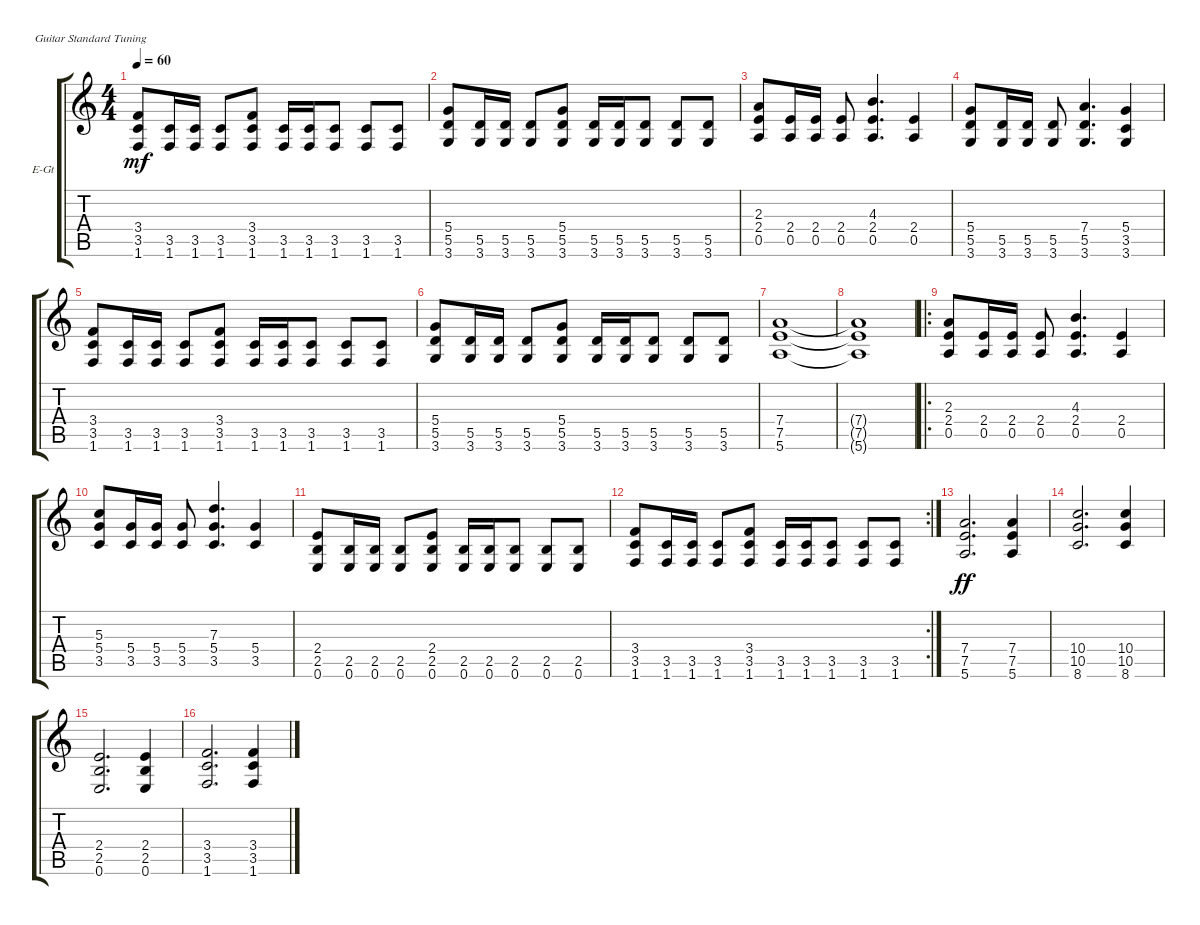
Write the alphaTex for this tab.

\defaultSystemsLayout 4
\bracketExtendMode groupsimilarinstruments
\firstSystemTrackNameOrientation horizontal
\otherSystemsTrackNameOrientation horizontal
\track ("Leha" "E-Gt") {instrument distortionguitar}
\staff {score tabs}
\tuning (E4 B3 G3 D3 A2 E2)
\ts (4 4)
\tempo 60
\clef g2
\ks c
(1.6 3.5 3.4).8{dy mf} (1.6 3.5).16 (1.6 3.5).16 (1.6 3.5).8 (1.6 3.5 3.4).8 (1.6 3.5).16 (1.6 3.5).16 (1.6 3.5).8 (1.6 3.5).8 (1.6 3.5).8 |
(3.6 5.5 5.4).8 (3.6 5.5).16 (3.6 5.5).16 (3.6 5.5).8 (3.6 5.5 5.4).8 (3.6 5.5).16 (3.6 5.5).16 (3.6 5.5).8 (3.6 5.5).8 (3.6 5.5).8 |
(0.5 2.4 2.3).8 (0.5 2.4).16 (0.5 2.4).16 (0.5 2.4).8 (0.5 2.4 4.3).4{d} (0.5 2.4).4 |
(5.5 5.4 3.6).8 (5.5 3.6).16 (5.5 3.6).16 (5.5 3.6).8 (5.5 7.4 3.6).4{d} (3.5 3.6 5.4).4 |
(1.6 3.5 3.4).8 (1.6 3.5).16 (1.6 3.5).16 (1.6 3.5).8 (1.6 3.5 3.4).8 (1.6 3.5).16 (1.6 3.5).16 (1.6 3.5).8 (1.6 3.5).8 (1.6 3.5).8 |
(3.6 5.5 5.4).8 (3.6 5.5).16 (3.6 5.5).16 (3.6 5.5).8 (3.6 5.5 5.4).8 (3.6 5.5).16 (3.6 5.5).16 (3.6 5.5).8 (3.6 5.5).8 (3.6 5.5).8 |
(5.6 7.5 7.4).1 |
(5.6{t} 7.5{t} 7.4{t}).1 |
\ro
(0.5 2.4 2.3).8 (0.5 2.4).16 (0.5 2.4).16 (0.5 2.4).8 (0.5 2.4 4.3).4{d} (0.5 2.4).4 |
(3.5 5.4 5.3).8 (3.5 5.4).16 (3.5 5.4).16 (3.5 5.4).8 (3.5 5.4 7.3).4{d} (3.5 5.4).4 |
(0.6 2.5 2.4).8 (0.6 2.5).16 (0.6 2.5).16 (0.6 2.5).8 (0.6 2.5 2.4).8 (0.6 2.5).16 (0.6 2.5).16 (0.6 2.5).8 (0.6 2.5).8 (0.6 2.5).8 |
\rc 2
(1.6 3.5 3.4).8 (1.6 3.5).16 (1.6 3.5).16 (1.6 3.5).8 (1.6 3.5 3.4).8 (1.6 3.5).16 (1.6 3.5).16 (1.6 3.5).8 (1.6 3.5).8 (1.6 3.5).8 |
(5.6 7.5 7.4).2{d dy ff} (5.6 7.5 7.4).4 |
(8.6 10.5 10.4).2{d} (8.6 10.5 10.4).4 |
(0.6 2.5 2.4).2{d} (0.6 2.5 2.4).4 |
(1.6 3.5 3.4).2{d} (1.6 3.5 3.4).4
